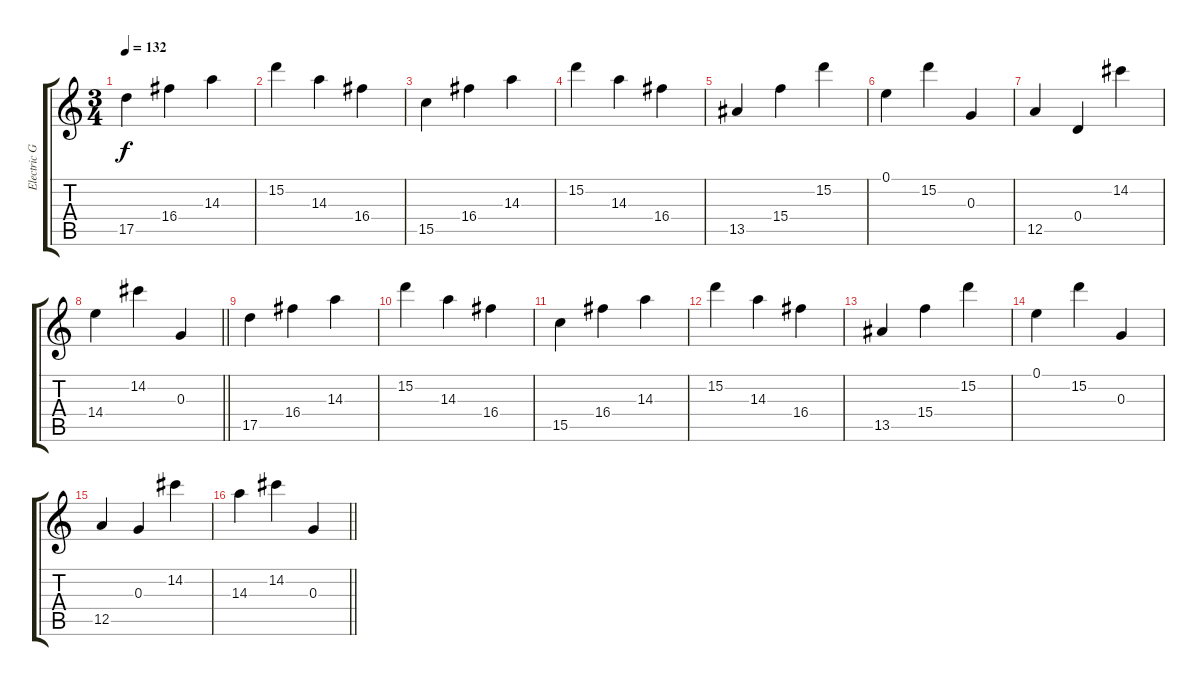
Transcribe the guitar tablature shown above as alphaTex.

\track ("Electric Guitar 2 (Gilmour)" "Electric G") {instrument electricguitarjazz}
\staff {score tabs}
\tuning (E4 B3 G3 D3 A2 E2) {hide}
\ts (3 4)
\tempo 132
\clef g2
\ks c
17.5.4{dy f instrument electricguitarjazz} 16.4.4 14.3.4 |
15.2.4 14.3.4 16.4.4 |
15.5.4 16.4.4 14.3.4 |
15.2.4 14.3.4 16.4.4 |
13.5.4 15.4.4 15.2.4 |
0.1.4 15.2.4 0.3.4 |
12.5.4 0.4.4 14.2.4 |
\barLineRight lightlight
14.4.4 14.2.4 0.3.4 |
\section ("" "")
17.5.4 16.4.4 14.3.4 |
15.2.4 14.3.4 16.4.4 |
15.5.4 16.4.4 14.3.4 |
15.2.4 14.3.4 16.4.4 |
13.5.4 15.4.4 15.2.4 |
0.1.4 15.2.4 0.3.4 |
12.5.4 0.3.4 14.2.4 |
\barLineRight lightlight
14.3.4 14.2.4 0.3.4
